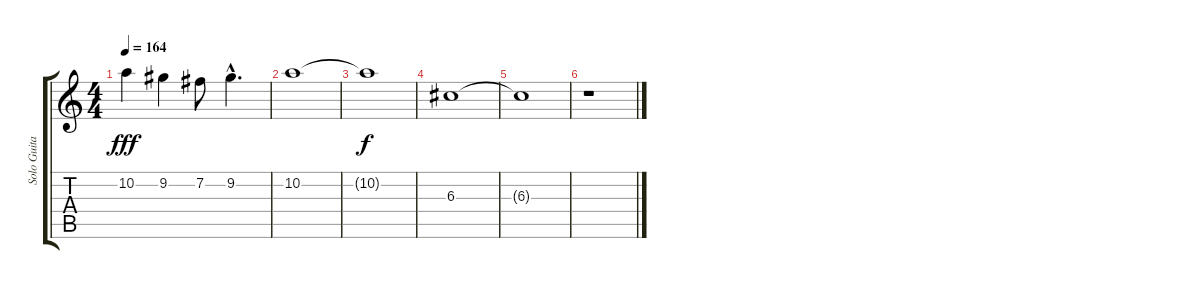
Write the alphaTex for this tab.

\track ("Solo Guitar" "Solo Guita") {instrument overdrivenguitar}
\staff {score tabs}
\tuning (E4 B3 G3 D3 A2 E2) {hide}
\ts (4 4)
\tempo 164
\clef g2
\ks c
10.2.4{dy fff} 9.2.4 7.2.8 9.2{hac}.4{d} |
10.2.1 |
10.2{t}.1{dy f} |
6.3.1 |
6.3{t}.1 |
r.1
